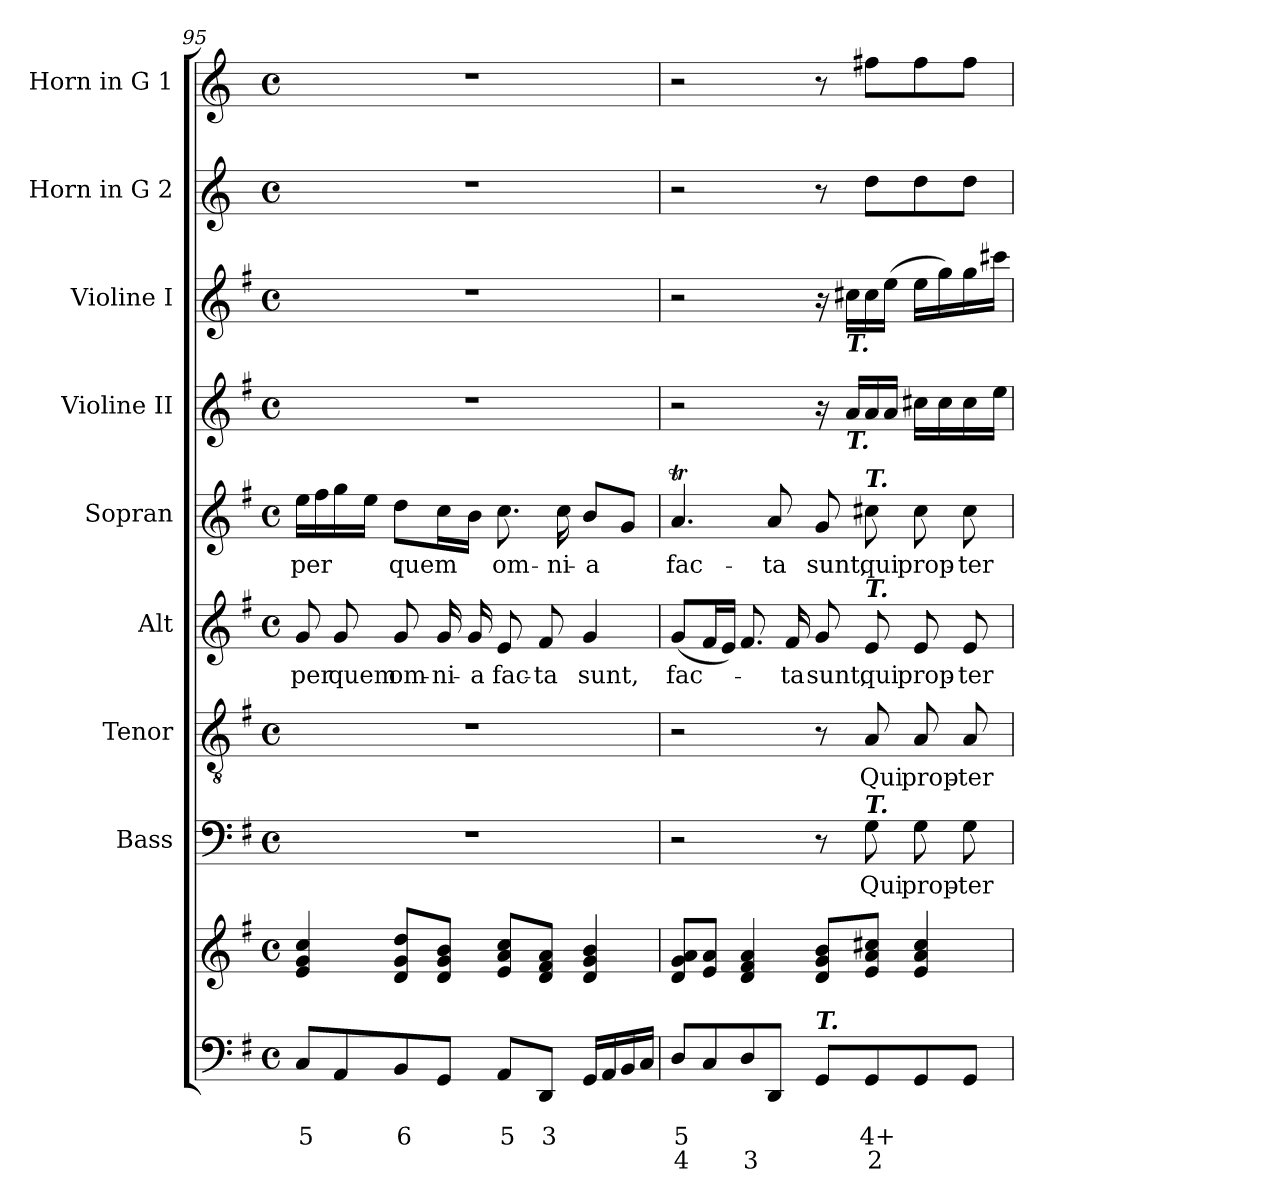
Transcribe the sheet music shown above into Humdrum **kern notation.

**kern	**text	**text	**text	**kern	**kern	**text	**kern	**text	**kern	**text	**kern	**text	**kern	**kern	**kern	**kern
*part9	*part9	*part9	*part9	*part9	*part8	*part8	*part7	*part7	*part6	*part6	*part5	*part5	*part4	*part3	*part2	*part1
*staff10	*staff10	*staff10	*staff10	*staff9	*staff8	*staff8	*staff7	*staff7	*staff6	*staff6	*staff5	*staff5	*staff4	*staff3	*staff2	*staff1
*	*	*	*	*	*I"Bass	*	*I"Tenor	*	*I"Alt	*	*I"Sopran	*	*I"Violine II	*I"Violine I	*I"Horn in G 2	*I"Horn in G 1
*	*	*	*	*	*I'B.	*	*I'T.	*	*I'A.	*	*I'S.	*	*I'Vl. II	*I'Vl. I	*	*
*clefF4	*	*	*	*clefG2	*clefF4	*	*clefGv2	*	*clefG2	*	*clefG2	*	*clefG2	*clefG2	*clefG2	*clefG2
*	*	*	*	*	*	*	*	*	*	*	*	*	*	*	*ITrd3c5	*ITrd3c5
*k[f#]	*	*	*	*k[f#]	*k[f#]	*	*k[f#]	*	*k[f#]	*	*k[f#]	*	*k[f#]	*k[f#]	*k[f#]	*k[f#]
*G:	*	*	*	*G:	*G:	*	*G:	*	*G:	*	*G:	*	*G:	*G:	*G:	*G:
*M4/4	*	*	*	*M4/4	*M4/4	*	*M4/4	*	*M4/4	*	*M4/4	*	*M4/4	*M4/4	*M4/4	*M4/4
*met(c)	*	*	*	*met(c)	*met(c)	*	*met(c)	*	*met(c)	*	*met(c)	*	*met(c)	*met(c)	*met(c)	*met(c)
=95	=95	=95	=95	=95	=95	=95	=95	=95	=95	=95	=95	=95	=95	=95	=95	=95
!	!	!LO:LY:b	!	!	!	!	!	!	!	!LO:LY:b	!	!LO:LY:b	!	!	!	!
8C/L	.	5	.	4e/ 4g/ 4cc/	1r	.	1r	.	8g/	per	16ee\LL	per	1r	1r	1r	1r
.	.	.	.	.	.	.	.	.	.	.	16ff#\	.	.	.	.	.
!	!	!LO:LY:b	!	!	!	!	!	!	!	!LO:LY:b	!	!	!	!	!	!
8AA/	.	_	.	.	.	.	.	.	8g/	quem	16gg\	.	.	.	.	.
.	.	.	.	.	.	.	.	.	.	.	16ee\JJ	.	.	.	.	.
!	!	!LO:LY:b	!	!	!	!	!	!	!	!LO:LY:b	!	!LO:LY:b	!	!	!	!
8BB/	.	6	.	8d/ 8g/ 8dd/L	.	.	.	.	8g/	om-	8dd\L	quem	.	.	.	.
!	!	!LO:LY:b	!	!	!	!	!	!	!	!LO:LY:b	!	!	!	!	!	!
8GG/J	.	_	.	8d/ 8g/ 8b/J	.	.	.	.	16g/	-ni-	16cc\L	.	.	.	.	.
!	!	!	!	!	!	!	!	!	!	!LO:LY:b	!	!	!	!	!	!
.	.	.	.	.	.	.	.	.	16g/	-a	16b\JJ	.	.	.	.	.
!	!	!LO:LY:b	!	!	!	!	!	!	!	!LO:LY:b	!	!LO:LY:b	!	!	!	!
8AA/L	.	5	.	8e/ 8a/ 8cc/L	.	.	.	.	8e/	fac-	8.cc\	om-	.	.	.	.
!	!	!LO:LY:b	!	!	!	!	!	!	!	!LO:LY:b	!	!	!	!	!	!
8DD/J	.	3	.	8d/ 8f#/ 8a/J	.	.	.	.	8f#/	-ta	.	.	.	.	.	.
!	!	!	!	!	!	!	!	!	!	!	!	!LO:LY:b	!	!	!	!
.	.	.	.	.	.	.	.	.	.	.	16cc\	-ni-	.	.	.	.
!	!	!	!	!	!	!	!	!	!	!LO:LY:b	!	!LO:LY:b	!	!	!	!
16GG/LL	.	.	.	4d/ 4g/ 4b/	.	.	.	.	4g/	sunt,	8b/L	-a	.	.	.	.
16AA/	.	.	.	.	.	.	.	.	.	.	.	.	.	.	.	.
16BB/	.	.	.	.	.	.	.	.	.	.	8g/J	.	.	.	.	.
16C/JJ	.	.	.	.	.	.	.	.	.	.	.	.	.	.	.	.
!!LO:PB:g=z
=96	=96	=96	=96	=96	=96	=96	=96	=96	=96	=96	=96	=96	=96	=96	=96	=96
!	!	!LO:LY:b	!LO:LY:b	!	!	!	!	!	!	!LO:LY:b	!	!LO:LY:b	!	!	!	!
8D/L	.	5	4	8d/ 8g/ 8a/L	2r	.	2r	.	(<8g/L	fac-	4.aT/	fac-	2r	2r	2r	2r
8C/	.	.	.	8e/ 8a/J	.	.	.	.	16f#/L	.	.	.	.	.	.	.
.	.	.	.	.	.	.	.	.	16e/JJ)	.	.	.	.	.	.	.
!	!	!	!LO:LY:b	!	!	!	!	!	!	!	!	!	!	!	!	!
8D/	.	.	3	4d/ 4f#/ 4a/	.	.	.	.	8.f#/	.	.	.	.	.	.	.
!	!	!	!	!	!	!	!	!	!	!	!	!LO:LY:b	!	!	!	!
8DD/J	.	.	.	.	.	.	.	.	.	.	8a/	-ta	.	.	.	.
!	!	!	!	!	!	!	!	!	!	!LO:LY:b	!	!	!	!	!	!
.	.	.	.	.	.	.	.	.	16f#/	-ta	.	.	.	.	.	.
!LO:TX:a:Bi:t=T.	!	!	!	!	!	!	!	!	!	!	!	!	!	!	!	!
!	!	!	!	!	!	!	!	!	!	!LO:LY:b	!	!LO:LY:b	!	!	!	!
8GG/L	.	.	.	8d/ 8g/ 8b/L	8r	.	8r	.	8g/	sunt,	8g/	sunt,	16r	16r	8r	8r
!	!	!	!	!	!	!	!	!	!	!	!	!	!	!LO:TX:b:Bi:t=T.	!	!
!	!	!	!	!	!	!	!	!	!	!	!	!	!LO:TX:b:Bi:t=T.	!	!	!
.	.	.	.	.	.	.	.	.	.	.	.	.	16a/LL	16cc#X\LL	.	.
!	!	!	!	!	!	!	!	!	!	!	!LO:TX:a:Bi:t=T.	!	!	!	!	!
!	!	!	!	!	!	!	!	!	!LO:TX:a:Bi:t=T.	!	!	!	!	!	!	!
!	!	!	!	!	!LO:TX:a:Bi:t=T.	!	!	!	!	!	!	!	!	!	!	!
!	!	!LO:LY:b	!LO:LY:b	!	!	!LO:LY:b	!	!LO:LY:b	!	!LO:LY:b	!	!LO:LY:b	!	!	!	!
8GG/	.	4+	2	8e/ 8a/ 8cc#X/J	8G\	Qui	8A/	Qui	8e/	qui	8cc#X\	qui	16a/	16cc#\	8a\L	8cc#X\L
.	.	.	.	.	.	.	.	.	.	.	.	.	16a/JJ	(>16ee\JJ	.	.
!	!	!LO:LY:b	!LO:LY:b	!	!	!LO:LY:b	!	!LO:LY:b	!	!LO:LY:b	!	!LO:LY:b	!	!	!	!
8GG/	.	_	_	4e/ 4a/ 4cc#/	8G\	prop-	8A/	prop-	8e/	prop-	8cc#\	prop-	16cc#X\LL	16ee\LL	8a\	8cc#\
.	.	.	.	.	.	.	.	.	.	.	.	.	16cc#\	16gg\)	.	.
!	!	!	!	!	!	!LO:LY:b	!	!LO:LY:b	!	!LO:LY:b	!	!LO:LY:b	!	!	!	!
8GG/J	.	.	.	.	8G\	-ter	8A/	-ter	8e/	-ter	8cc#\	-ter	16cc#\	16gg\	8a\J	8cc#\J
.	.	.	.	.	.	.	.	.	.	.	.	.	16ee\JJ	16ccc#X\JJ	.	.
=	=	=	=	=	=	=	=	=	=	=	=	=	=	=	=	=
*-	*-	*-	*-	*-	*-	*-	*-	*-	*-	*-	*-	*-	*-	*-	*-	*-
